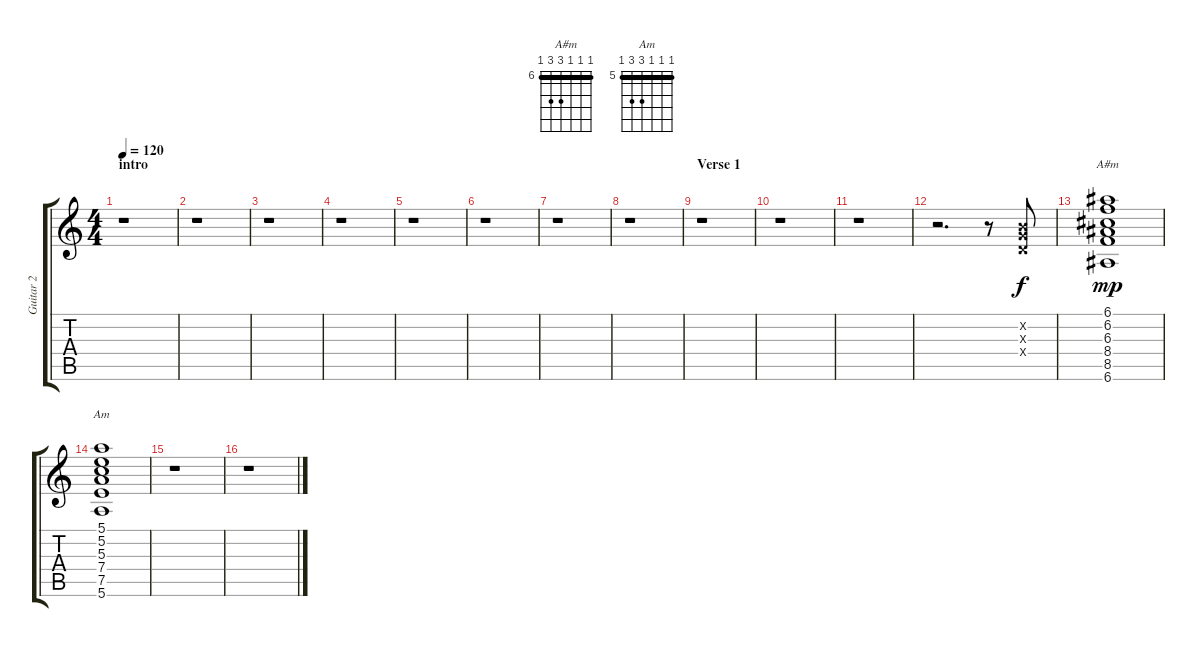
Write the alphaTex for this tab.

\track ("Guitar 2" "Guitar 2") {instrument distortionguitar}
\staff {score tabs}
\tuning (E4 B3 G3 D3 A2 E2) {hide}
\chord ("A#m" 6 6 6 8 8 6) {firstfret 6 barre 6}
\chord ("Am" 5 5 5 7 7 5) {firstfret 5 barre 5}
\ts (4 4)
\section ("" "intro")
\tempo 120
\clef g2
\ks c
r.1{dy f instrument distortionguitar} |
r.1 |
r.1 |
r.1 |
r.1 |
r.1 |
r.1 |
r.1 |
\section ("" "Verse 1")
r.1 |
r.1 |
r.1 |
r.2{d} r.8 (0.2{x} 0.3{x} 0.4{x}).8 |
(6.1 6.2 6.3 8.4 8.5 6.6).1{ch "A#m" dy mp} |
(5.1 5.2 5.3 7.4 7.5 5.6).1{ch "Am"} |
r.1 |
r.1
